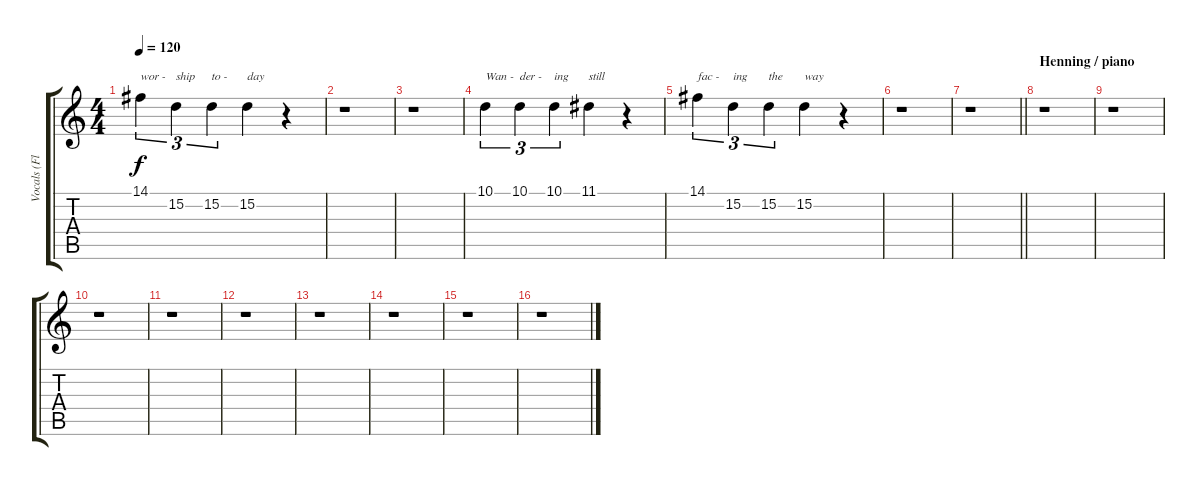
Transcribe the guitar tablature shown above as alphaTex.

\track ("Vocals (Floor)" "Vocals (Fl") {instrument clarinet}
\staff {score tabs}
\tuning (E4 B3 G3 D3 A2 E2) {hide}
\ts (4 4)
\tempo 120
\clef g2
\ks c
14.1.4{tu (3 2) txt "wor -" dy f} 15.2.4{tu (3 2) txt "ship"} 15.2.4{tu (3 2) txt "to -"} 15.2.4{txt "day"} r.4 |
r.1 |
r.1 |
10.1.4{tu (3 2) txt "Wan -"} 10.1.4{tu (3 2) txt "der -"} 10.1.4{tu (3 2) txt "ing"} 11.1.4{txt "still"} r.4 |
14.1.4{tu (3 2) txt "fac -"} 15.2.4{tu (3 2) txt "ing"} 15.2.4{tu (3 2) txt "the"} 15.2.4{txt "way"} r.4 |
r.1 |
\barLineRight lightlight
r.1 |
\section ("" "Henning / piano")
r.1 |
r.1 |
r.1 |
r.1 |
r.1 |
r.1 |
r.1 |
r.1 |
r.1
